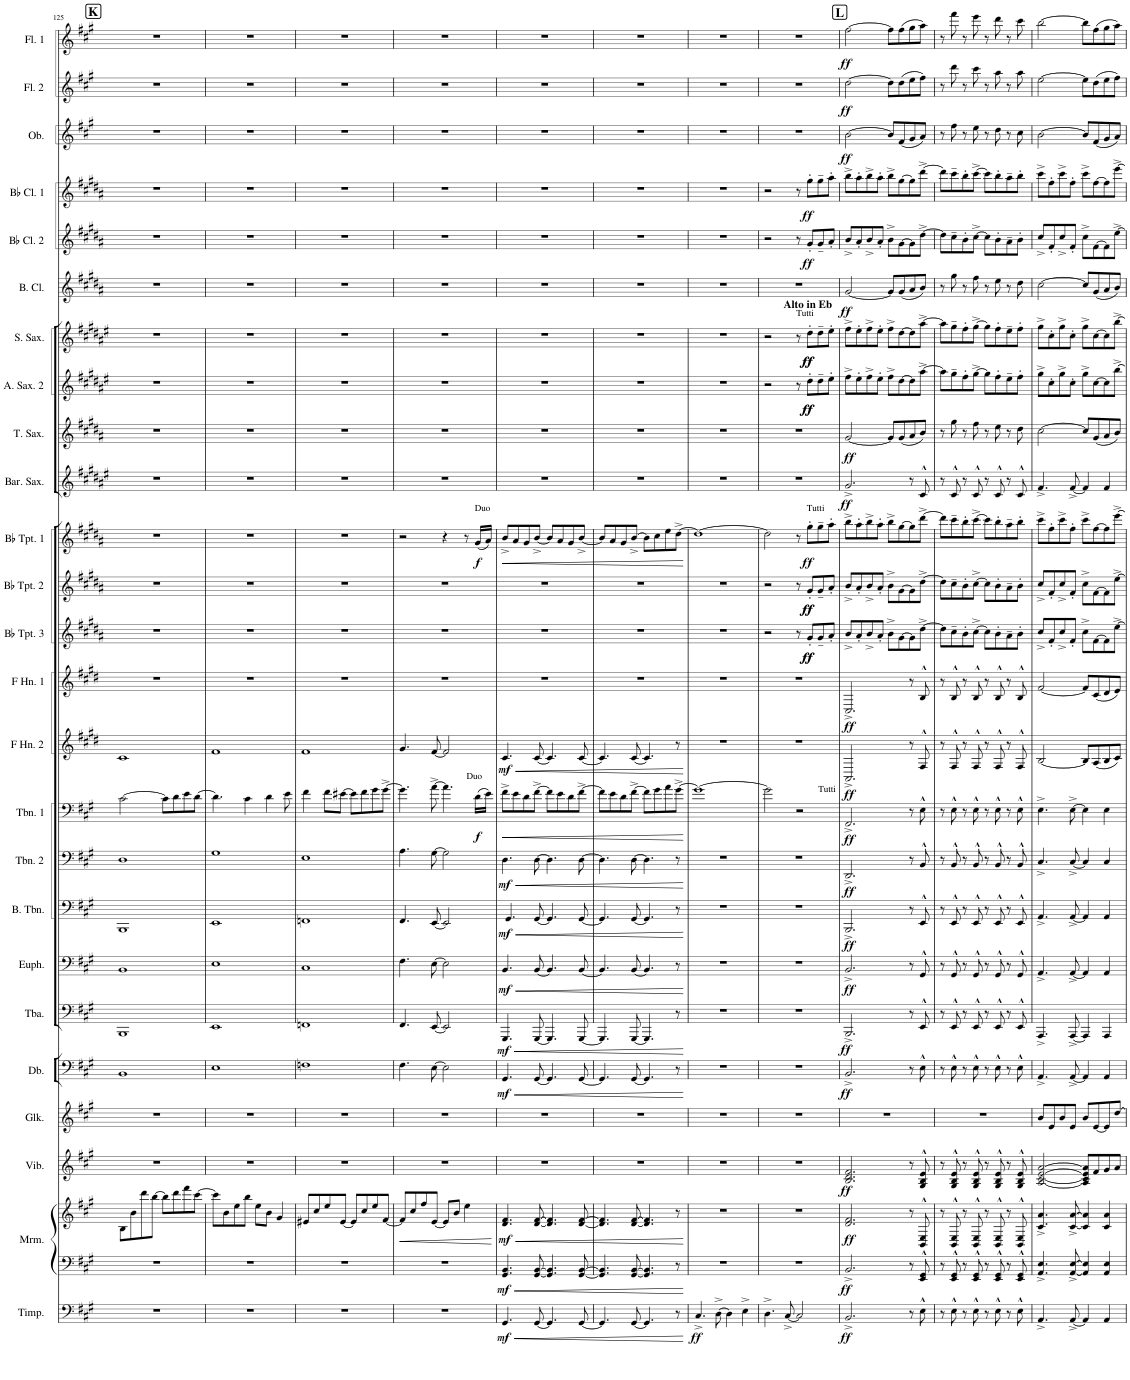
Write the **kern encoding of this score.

**kern	**dynam	**kern	**kern	**dynam	**kern	**dynam	**kern	**kern	**dynam	**kern	**dynam	**kern	**dynam	**kern	**dynam	**kern	**dynam	**kern	**dynam	**kern	**dynam	**kern	**dynam	**kern	**dynam	**kern	**dynam	**kern	**dynam	**kern	**dynam	**kern	**dynam	**kern	**dynam	**kern	**dynam	**kern	**dynam	**kern	**dynam	**kern	**dynam	**kern	**dynam	**kern	**dynam	**kern	**dynam
*part25	*part25	*part24	*part24	*part24	*part23	*part23	*part22	*part21	*part21	*part20	*part20	*part19	*part19	*part18	*part18	*part17	*part17	*part16	*part16	*part15	*part15	*part14	*part14	*part13	*part13	*part12	*part12	*part11	*part11	*part10	*part10	*part9	*part9	*part8	*part8	*part7	*part7	*part6	*part6	*part5	*part5	*part4	*part4	*part3	*part3	*part2	*part2	*part1	*part1
*staff26	*staff26	*staff25	*staff24	*staff24/25	*staff23	*staff23	*staff22	*staff21	*staff21	*staff20	*staff20	*staff19	*staff19	*staff18	*staff18	*staff17	*staff17	*staff16	*staff16	*staff15	*staff15	*staff14	*staff14	*staff13	*staff13	*staff12	*staff12	*staff11	*staff11	*staff10	*staff10	*staff9	*staff9	*staff8	*staff8	*staff7	*staff7	*staff6	*staff6	*staff5	*staff5	*staff4	*staff4	*staff3	*staff3	*staff2	*staff2	*staff1	*staff1
*I"Timpani	*	*I"Marimba	*	*	*I"Vibraphone	*	*I"Glockenspiel	*I"Double Bass	*	*I"Tuba	*	*I"Euphonium	*	*I"Bass Trombone	*	*I"Trombone 2	*	*I"Trombone 1	*	*I"F Horn 2	*	*I"F Horn 1	*	*I"Bb Trumpet 3	*	*I"Bb Trumpet 2	*	*I"Bb Trumpet 1	*	*I"Baritone Saxophone	*	*I"Tenor Saxophone	*	*I"Alto Saxophone 2	*	*I"Alto Saxophone 1	*	*I"Bass Clarinet	*	*I"Bb Clarinet 2	*	*I"Bb Clarinet 1	*	*I"Oboe	*	*I"Flute 2	*	*I"Flute 1	*
*I'Timp.	*	*I'Mrm.	*	*	*I'Vib.	*	*I'Glk.	*I'Db.	*	*I'Tba.	*	*I'Euph.	*	*I'B. Tbn.	*	*I'Tbn. 2	*	*I'Tbn. 1	*	*I'F Hn. 2	*	*I'F Hn. 1	*	*I'Bb Tpt. 3	*	*I'Bb Tpt. 2	*	*I'Bb Tpt. 1	*	*I'Bar. Sax.	*	*I'T. Sax.	*	*I'A. Sax. 2	*	*I'A. Sax. 1	*	*I'B. Cl.	*	*I'Bb Cl. 2	*	*I'Bb Cl. 1	*	*I'Ob.	*	*I'Fl. 2	*	*I'Fl. 1	*
!!LO:PB:g=z
*clefF4	*	*clefF4	*clefG2	*	*clefG2	*	*clefG2	*clefF4	*	*clefF4	*	*clefF4	*	*clefF4	*	*clefF4	*	*clefF4	*	*clefG2	*	*clefG2	*	*clefG2	*	*clefG2	*	*clefG2	*	*clefG2	*	*clefG2	*	*clefG2	*	*clefG2	*	*clefG2	*	*clefG2	*	*clefG2	*	*clefG2	*	*clefG2	*	*clefG2	*
*	*	*	*	*	*	*	*Trd-14c-24	*Trd7c12	*	*	*	*	*	*	*	*	*	*	*	*Trd4c7	*	*Trd4c7	*	*Trd1c2	*	*Trd1c2	*	*Trd1c2	*	*Trd12c21	*	*Trd8c14	*	*Trd5c9	*	*Trd1c2	*	*Trd8c14	*	*Trd1c2	*	*Trd1c2	*	*	*	*	*	*	*
*k[f#c#g#]	*	*k[f#c#g#]	*k[f#c#g#]	*	*k[f#c#g#]	*	*k[f#c#g#]	*k[f#c#g#]	*	*k[f#c#g#]	*	*k[f#c#g#]	*	*k[f#c#g#]	*	*k[f#c#g#]	*	*k[f#c#g#]	*	*k[f#c#g#d#]	*	*k[f#c#g#d#]	*	*k[f#c#g#d#a#]	*	*k[f#c#g#d#a#]	*	*k[f#c#g#d#a#]	*	*k[f#c#g#d#a#e#]	*	*k[f#c#g#d#a#]	*	*k[f#c#g#d#a#e#]	*	*k[f#c#g#d#a#e#]	*	*k[f#c#g#d#a#]	*	*k[f#c#g#d#a#]	*	*k[f#c#g#d#a#]	*	*k[f#c#g#]	*	*k[f#c#g#]	*	*k[f#c#g#]	*
*M4/4	*	*M4/4	*M4/4	*	*M4/4	*	*M4/4	*M4/4	*	*M4/4	*	*M4/4	*	*M4/4	*	*M4/4	*	*M4/4	*	*M4/4	*	*M4/4	*	*M4/4	*	*M4/4	*	*M4/4	*	*M4/4	*	*M4/4	*	*M4/4	*	*M4/4	*	*M4/4	*	*M4/4	*	*M4/4	*	*M4/4	*	*M4/4	*	*M4/4	*
!!LO:REH:place=s1:a:B:cj:fs=14:t=K
=125	=125	=125	=125	=125	=125	=125	=125	=125	=125	=125	=125	=125	=125	=125	=125	=125	=125	=125	=125	=125	=125	=125	=125	=125	=125	=125	=125	=125	=125	=125	=125	=125	=125	=125	=125	=125	=125	=125	=125	=125	=125	=125	=125	=125	=125	=125	=125	=125	=125
1r	.	1r	8B\L	.	1r	.	1r	1BB	.	1BBB	.	1BB	.	1BBB	.	1D	.	[2c#\	.	1c#	.	1r	.	1r	.	1r	.	1r	.	1r	.	1r	.	1r	.	1r	.	1r	.	1r	.	1r	.	1r	.	1r	.	1r	.
.	.	.	8b\	.	.	.	.	.	.	.	.	.	.	.	.	.	.	.	.	.	.	.	.	.	.	.	.	.	.	.	.	.	.	.	.	.	.	.	.	.	.	.	.	.	.	.	.	.	.
.	.	.	8ddd\	.	.	.	.	.	.	.	.	.	.	.	.	.	.	.	.	.	.	.	.	.	.	.	.	.	.	.	.	.	.	.	.	.	.	.	.	.	.	.	.	.	.	.	.	.	.
.	.	.	[8bb\J	.	.	.	.	.	.	.	.	.	.	.	.	.	.	.	.	.	.	.	.	.	.	.	.	.	.	.	.	.	.	.	.	.	.	.	.	.	.	.	.	.	.	.	.	.	.
.	.	.	8bb\L]	.	.	.	.	.	.	.	.	.	.	.	.	.	.	8c#\L]	.	.	.	.	.	.	.	.	.	.	.	.	.	.	.	.	.	.	.	.	.	.	.	.	.	.	.	.	.	.	.
.	.	.	8ddd\	.	.	.	.	.	.	.	.	.	.	.	.	.	.	8d\	.	.	.	.	.	.	.	.	.	.	.	.	.	.	.	.	.	.	.	.	.	.	.	.	.	.	.	.	.	.	.
.	.	.	8fff#\	.	.	.	.	.	.	.	.	.	.	.	.	.	.	8e\	.	.	.	.	.	.	.	.	.	.	.	.	.	.	.	.	.	.	.	.	.	.	.	.	.	.	.	.	.	.	.
.	.	.	[8ccc#\J	.	.	.	.	.	.	.	.	.	.	.	.	.	.	[8d\J	.	.	.	.	.	.	.	.	.	.	.	.	.	.	.	.	.	.	.	.	.	.	.	.	.	.	.	.	.	.	.
=126	=126	=126	=126	=126	=126	=126	=126	=126	=126	=126	=126	=126	=126	=126	=126	=126	=126	=126	=126	=126	=126	=126	=126	=126	=126	=126	=126	=126	=126	=126	=126	=126	=126	=126	=126	=126	=126	=126	=126	=126	=126	=126	=126	=126	=126	=126	=126	=126	=126
1r	.	1r	8ccc#\L]	.	1r	.	1r	1E	.	1EE	.	1E	.	1EE	.	1G#	.	4.d\]	.	1f#	.	1r	.	1r	.	1r	.	1r	.	1r	.	1r	.	1r	.	1r	.	1r	.	1r	.	1r	.	1r	.	1r	.	1r	.
.	.	.	8b\	.	.	.	.	.	.	.	.	.	.	.	.	.	.	.	.	.	.	.	.	.	.	.	.	.	.	.	.	.	.	.	.	.	.	.	.	.	.	.	.	.	.	.	.	.	.
.	.	.	8ee\	.	.	.	.	.	.	.	.	.	.	.	.	.	.	.	.	.	.	.	.	.	.	.	.	.	.	.	.	.	.	.	.	.	.	.	.	.	.	.	.	.	.	.	.	.	.
.	.	.	8bb\J	.	.	.	.	.	.	.	.	.	.	.	.	.	.	4c#\	.	.	.	.	.	.	.	.	.	.	.	.	.	.	.	.	.	.	.	.	.	.	.	.	.	.	.	.	.	.	.
.	.	.	8ee\L	.	.	.	.	.	.	.	.	.	.	.	.	.	.	.	.	.	.	.	.	.	.	.	.	.	.	.	.	.	.	.	.	.	.	.	.	.	.	.	.	.	.	.	.	.	.
.	.	.	8b\J	.	.	.	.	.	.	.	.	.	.	.	.	.	.	4d\	.	.	.	.	.	.	.	.	.	.	.	.	.	.	.	.	.	.	.	.	.	.	.	.	.	.	.	.	.	.	.
.	.	.	4g#/	.	.	.	.	.	.	.	.	.	.	.	.	.	.	.	.	.	.	.	.	.	.	.	.	.	.	.	.	.	.	.	.	.	.	.	.	.	.	.	.	.	.	.	.	.	.
.	.	.	.	.	.	.	.	.	.	.	.	.	.	.	.	.	.	8e\	.	.	.	.	.	.	.	.	.	.	.	.	.	.	.	.	.	.	.	.	.	.	.	.	.	.	.	.	.	.	.
=127	=127	=127	=127	=127	=127	=127	=127	=127	=127	=127	=127	=127	=127	=127	=127	=127	=127	=127	=127	=127	=127	=127	=127	=127	=127	=127	=127	=127	=127	=127	=127	=127	=127	=127	=127	=127	=127	=127	=127	=127	=127	=127	=127	=127	=127	=127	=127	=127	=127
1r	.	1r	8e#X/L	.	1r	.	1r	1Fn	.	1FFn	.	1C#	.	1FFn	.	1E	.	4f#\	.	1f#	.	1r	.	1r	.	1r	.	1r	.	1r	.	1r	.	1r	.	1r	.	1r	.	1r	.	1r	.	1r	.	1r	.	1r	.
.	.	.	8cc#/	.	.	.	.	.	.	.	.	.	.	.	.	.	.	.	.	.	.	.	.	.	.	.	.	.	.	.	.	.	.	.	.	.	.	.	.	.	.	.	.	.	.	.	.	.	.
.	.	.	8ee/	.	.	.	.	.	.	.	.	.	.	.	.	.	.	8f#\L	.	.	.	.	.	.	.	.	.	.	.	.	.	.	.	.	.	.	.	.	.	.	.	.	.	.	.	.	.	.	.
.	.	.	[8e#/J	.	.	.	.	.	.	.	.	.	.	.	.	.	.	[8e#X\J	.	.	.	.	.	.	.	.	.	.	.	.	.	.	.	.	.	.	.	.	.	.	.	.	.	.	.	.	.	.	.
.	.	.	8e#/L]	.	.	.	.	.	.	.	.	.	.	.	.	.	.	8e#\L]	.	.	.	.	.	.	.	.	.	.	.	.	.	.	.	.	.	.	.	.	.	.	.	.	.	.	.	.	.	.	.
.	.	.	8cc#/	.	.	.	.	.	.	.	.	.	.	.	.	.	.	8f#\	.	.	.	.	.	.	.	.	.	.	.	.	.	.	.	.	.	.	.	.	.	.	.	.	.	.	.	.	.	.	.
.	.	.	8ee/	.	.	.	.	.	.	.	.	.	.	.	.	.	.	8g#\	.	.	.	.	.	.	.	.	.	.	.	.	.	.	.	.	.	.	.	.	.	.	.	.	.	.	.	.	.	.	.
.	.	.	[8f#/J	.	.	.	.	.	.	.	.	.	.	.	.	.	.	[8g#^\J	.	.	.	.	.	.	.	.	.	.	.	.	.	.	.	.	.	.	.	.	.	.	.	.	.	.	.	.	.	.	.
=128	=128	=128	=128	=128	=128	=128	=128	=128	=128	=128	=128	=128	=128	=128	=128	=128	=128	=128	=128	=128	=128	=128	=128	=128	=128	=128	=128	=128	=128	=128	=128	=128	=128	=128	=128	=128	=128	=128	=128	=128	=128	=128	=128	=128	=128	=128	=128	=128	=128
!	!	!	!	!LO:HP:b	!	!	!	!	!	!	!	!	!	!	!	!	!	!	!	!	!	!	!	!	!	!	!	!	!	!	!	!	!	!	!	!	!	!	!	!	!	!	!	!	!	!	!	!	!
1r	.	1r	8f#/L]	<	1r	.	1r	4.F#\	.	4.FF#/	.	4.F#\	.	4.FF#/	.	4.A\	.	4.g#\]	.	4.g#/	.	1r	.	1r	.	1r	.	2r	.	1r	.	1r	.	1r	.	1r	.	1r	.	1r	.	1r	.	1r	.	1r	.	1r	.
.	.	.	8cc#/	.	.	.	.	.	.	.	.	.	.	.	.	.	.	.	.	.	.	.	.	.	.	.	.	.	.	.	.	.	.	.	.	.	.	.	.	.	.	.	.	.	.	.	.	.	.
.	.	.	8ff#/	.	.	.	.	.	.	.	.	.	.	.	.	.	.	.	.	.	.	.	.	.	.	.	.	.	.	.	.	.	.	.	.	.	.	.	.	.	.	.	.	.	.	.	.	.	.
.	.	.	[8e/J	.	.	.	.	[8E\	.	[8EE/	.	[8E\	.	[8EE/	.	[8G#\	.	[8a^\	.	[8f#/	.	.	.	.	.	.	.	.	.	.	.	.	.	.	.	.	.	.	.	.	.	.	.	.	.	.	.	.	.
.	.	.	8e/L]	.	.	.	.	2E\]	.	2EE/]	.	2E\]	.	2EE/]	.	2G#\]	.	4.a\]	.	2f#/]	.	.	.	.	.	.	.	4r	.	.	.	.	.	.	.	.	.	.	.	.	.	.	.	.	.	.	.	.	.
.	.	.	8b/J	.	.	.	.	.	.	.	.	.	.	.	.	.	.	.	.	.	.	.	.	.	.	.	.	.	.	.	.	.	.	.	.	.	.	.	.	.	.	.	.	.	.	.	.	.	.
.	.	.	4ee\	.	.	.	.	.	.	.	.	.	.	.	.	.	.	.	.	.	.	.	.	.	.	.	.	8r	.	.	.	.	.	.	.	.	.	.	.	.	.	.	.	.	.	.	.	.	.
!	!	!	!	!	!	!	!	!	!	!	!	!	!	!	!	!	!	!	!	!	!	!	!	!	!	!	!	!LO:TX:a:t=Duo	!	!	!	!	!	!	!	!	!	!	!	!	!	!	!	!	!	!	!	!	!
!	!	!	!	!	!	!	!	!	!	!	!	!	!	!	!	!	!	!LO:TX:a:t=Duo	!	!	!	!	!	!	!	!	!	!	!	!	!	!	!	!	!	!	!	!	!	!	!	!	!	!	!	!	!	!	!
!	!	!	!	!	!	!	!	!	!	!	!	!	!	!	!	!	!	!	!LO:DY:b	!	!	!	!	!	!	!	!	!	!LO:DY:b	!	!	!	!	!	!	!	!	!	!	!	!	!	!	!	!	!	!	!	!
.	.	.	.	.	.	.	.	.	.	.	.	.	.	.	.	.	.	(16d\LL	f	.	.	.	.	.	.	.	.	(16g#/LL	f	.	.	.	.	.	.	.	.	.	.	.	.	.	.	.	.	.	.	.	.
.	.	.	.	.	.	.	.	.	.	.	.	.	.	.	.	.	.	16e\JJ)	.	.	.	.	.	.	.	.	.	16a#/JJ)	.	.	.	.	.	.	.	.	.	.	.	.	.	.	.	.	.	.	.	.	.
.	.	.	.	[	.	.	.	.	.	.	.	.	.	.	.	.	.	.	.	.	.	.	.	.	.	.	.	.	.	.	.	.	.	.	.	.	.	.	.	.	.	.	.	.	.	.	.	.	.
=129	=129	=129	=129	=129	=129	=129	=129	=129	=129	=129	=129	=129	=129	=129	=129	=129	=129	=129	=129	=129	=129	=129	=129	=129	=129	=129	=129	=129	=129	=129	=129	=129	=129	=129	=129	=129	=129	=129	=129	=129	=129	=129	=129	=129	=129	=129	=129	=129	=129
!	!LO:HP:b	!	!	!LO:HP:b	!	!	!	!	!LO:HP:b	!	!LO:HP:b	!	!LO:HP:b	!	!LO:HP:b	!	!LO:HP:b	!	!LO:HP:b	!	!LO:HP:b	!	!	!	!	!	!	!	!LO:HP:b	!	!	!	!	!	!	!	!	!	!	!	!	!	!	!	!	!	!	!	!
!	!LO:DY:n=1:b	!	!	!LO:DY:n=1:b=2	!	!	!	!	!	!	!	!	!	!	!	!	!	!	!	!	!	!	!	!	!	!	!	!	!	!	!	!	!	!	!	!	!	!	!	!	!	!	!	!	!	!	!	!	!
!	!	!	!	!LO:DY:n=2:b	!	!	!	!	!LO:DY:n=1:b	!	!LO:DY:n=1:b	!	!LO:DY:n=1:b	!	!LO:DY:n=1:b	!	!LO:DY:n=1:b	!	!	!	!LO:DY:n=1:b	!	!	!	!	!	!	!	!	!	!	!	!	!	!	!	!	!	!	!	!	!	!	!	!	!	!	!	!
4.GG#/	< mf	4.GG#/ 4.BB/	4.d/ 4.f#/	< mf mf	1r	.	1r	4.GG#/	< mf	4.GGG#/	< mf	4.BB/	< mf	4.GG#/	< mf	4.D\	< mf	8f#^\L	<	4.c#/	< mf	1r	.	1r	.	1r	.	8b^/L	<	1r	.	1r	.	1r	.	1r	.	1r	.	1r	.	1r	.	1r	.	1r	.	1r	.
.	.	.	.	.	.	.	.	.	.	.	.	.	.	.	.	.	.	8e\	.	.	.	.	.	.	.	.	.	8a#/	.	.	.	.	.	.	.	.	.	.	.	.	.	.	.	.	.	.	.	.	.
.	.	.	.	.	.	.	.	.	.	.	.	.	.	.	.	.	.	8d\	.	.	.	.	.	.	.	.	.	8g#/	.	.	.	.	.	.	.	.	.	.	.	.	.	.	.	.	.	.	.	.	.
[8GG#/	.	[8GG#/ [8BB/	[8d/ [8f#/	.	.	.	.	[8GG#/	.	[8GGG#/	.	[8BB/	.	[8GG#/	.	[8D\	.	[8f#^\J	.	[8c#/	.	.	.	.	.	.	.	[8b^/J	.	.	.	.	.	.	.	.	.	.	.	.	.	.	.	.	.	.	.	.	.
4.GG#/]	.	4.GG#/] 4.BB/]	4.d/] 4.f#/]	.	.	.	.	4.GG#/]	.	4.GGG#/]	.	4.BB/]	.	4.GG#/]	.	4.D\]	.	8f#\L]	.	4.c#/]	.	.	.	.	.	.	.	8b/L]	.	.	.	.	.	.	.	.	.	.	.	.	.	.	.	.	.	.	.	.	.
.	.	.	.	.	.	.	.	.	.	.	.	.	.	.	.	.	.	8e\	.	.	.	.	.	.	.	.	.	8a#/	.	.	.	.	.	.	.	.	.	.	.	.	.	.	.	.	.	.	.	.	.
.	.	.	.	.	.	.	.	.	.	.	.	.	.	.	.	.	.	8d\	.	.	.	.	.	.	.	.	.	8g#/	.	.	.	.	.	.	.	.	.	.	.	.	.	.	.	.	.	.	.	.	.
[8GG#/	.	[8GG#/ [8BB/	[8d/ [8f#/	.	.	.	.	[8GG#/	.	[8GGG#/	.	[8BB/	.	[8GG#/	.	[8D\	.	[8f#^\J	.	[8c#/	.	.	.	.	.	.	.	[8b^/J	.	.	.	.	.	.	.	.	.	.	.	.	.	.	.	.	.	.	.	.	.
=130	=130	=130	=130	=130	=130	=130	=130	=130	=130	=130	=130	=130	=130	=130	=130	=130	=130	=130	=130	=130	=130	=130	=130	=130	=130	=130	=130	=130	=130	=130	=130	=130	=130	=130	=130	=130	=130	=130	=130	=130	=130	=130	=130	=130	=130	=130	=130	=130	=130
4.GG#/]	.	4.GG#/] 4.BB/]	4.d/] 4.f#/]	.	1r	.	1r	4.GG#/]	.	4.GGG#/]	.	4.BB/]	.	4.GG#/]	.	4.D\]	.	8f#\L]	.	4.c#/]	.	1r	.	1r	.	1r	.	8b/L]	.	1r	.	1r	.	1r	.	1r	.	1r	.	1r	.	1r	.	1r	.	1r	.	1r	.
.	.	.	.	.	.	.	.	.	.	.	.	.	.	.	.	.	.	8e\	.	.	.	.	.	.	.	.	.	8a#/	.	.	.	.	.	.	.	.	.	.	.	.	.	.	.	.	.	.	.	.	.
.	.	.	.	.	.	.	.	.	.	.	.	.	.	.	.	.	.	8d\	.	.	.	.	.	.	.	.	.	8g#/	.	.	.	.	.	.	.	.	.	.	.	.	.	.	.	.	.	.	.	.	.
[8GG#/	.	[8GG#/ [8BB/	[8d/ [8f#/	.	.	.	.	[8GG#/	.	[8GGG#/	.	[8BB/	.	[8GG#/	.	[8D\	.	[8f#^\J	.	[8c#/	.	.	.	.	.	.	.	[8b^/J	.	.	.	.	.	.	.	.	.	.	.	.	.	.	.	.	.	.	.	.	.
4.GG#/]	.	4.GG#/] 4.BB/]	4.d/] 4.f#/]	.	.	.	.	4.GG#/]	.	4.GGG#/]	.	4.BB/]	.	4.GG#/]	.	4.D\]	.	8f#\L]	.	4.c#/]	.	.	.	.	.	.	.	8b\L]	.	.	.	.	.	.	.	.	.	.	.	.	.	.	.	.	.	.	.	.	.
.	.	.	.	.	.	.	.	.	.	.	.	.	.	.	.	.	.	8g#\	.	.	.	.	.	.	.	.	.	8cc#\	.	.	.	.	.	.	.	.	.	.	.	.	.	.	.	.	.	.	.	.	.
.	.	.	.	.	.	.	.	.	.	.	.	.	.	.	.	.	.	8a\	.	.	.	.	.	.	.	.	.	8ee\	.	.	.	.	.	.	.	.	.	.	.	.	.	.	.	.	.	.	.	.	.
8r	.	8r	8r	.	.	.	.	8r	.	8r	.	8r	.	8r	.	8r	.	[8g#^\J	.	8r	.	.	.	.	.	.	.	[8dd#^\J	.	.	.	.	.	.	.	.	.	.	.	.	.	.	.	.	.	.	.	.	.
.	[	.	.	[	.	.	.	.	[	.	[	.	[	.	[	.	[	.	[	.	[	.	.	.	.	.	.	.	[	.	.	.	.	.	.	.	.	.	.	.	.	.	.	.	.	.	.	.	.
=131	=131	=131	=131	=131	=131	=131	=131	=131	=131	=131	=131	=131	=131	=131	=131	=131	=131	=131	=131	=131	=131	=131	=131	=131	=131	=131	=131	=131	=131	=131	=131	=131	=131	=131	=131	=131	=131	=131	=131	=131	=131	=131	=131	=131	=131	=131	=131	=131	=131
!	!LO:DY:b	!	!	!	!	!	!	!	!	!	!	!	!	!	!	!	!	!	!	!	!	!	!	!	!	!	!	!	!	!	!	!	!	!	!	!	!	!	!	!	!	!	!	!	!	!	!	!	!
4.C#^/	ff	1r	1r	.	1r	.	1r	1r	.	1r	.	1r	.	1r	.	1r	.	1g#_	.	1r	.	1r	.	1r	.	1r	.	1dd#_	.	1r	.	1r	.	1r	.	1r	.	1r	.	1r	.	1r	.	1r	.	1r	.	1r	.
[8D^\	.	.	.	.	.	.	.	.	.	.	.	.	.	.	.	.	.	.	.	.	.	.	.	.	.	.	.	.	.	.	.	.	.	.	.	.	.	.	.	.	.	.	.	.	.	.	.	.	.
4D\]	.	.	.	.	.	.	.	.	.	.	.	.	.	.	.	.	.	.	.	.	.	.	.	.	.	.	.	.	.	.	.	.	.	.	.	.	.	.	.	.	.	.	.	.	.	.	.	.	.
4E^\	.	.	.	.	.	.	.	.	.	.	.	.	.	.	.	.	.	.	.	.	.	.	.	.	.	.	.	.	.	.	.	.	.	.	.	.	.	.	.	.	.	.	.	.	.	.	.	.	.
=132	=132	=132	=132	=132	=132	=132	=132	=132	=132	=132	=132	=132	=132	=132	=132	=132	=132	=132	=132	=132	=132	=132	=132	=132	=132	=132	=132	=132	=132	=132	=132	=132	=132	=132	=132	=132	=132	=132	=132	=132	=132	=132	=132	=132	=132	=132	=132	=132	=132
4.D^\	.	1r	1r	.	1r	.	1r	1r	.	1r	.	1r	.	1r	.	1r	.	2g#\]	.	1r	.	1r	.	2r	.	2r	.	2dd#\]	.	1r	.	1r	.	2r	.	2r	.	1r	.	2r	.	2r	.	1r	.	1r	.	1r	.
[8C#^/	.	.	.	.	.	.	.	.	.	.	.	.	.	.	.	.	.	.	.	.	.	.	.	.	.	.	.	.	.	.	.	.	.	.	.	.	.	.	.	.	.	.	.	.	.	.	.	.	.
2C#/]	.	.	.	.	.	.	.	.	.	.	.	.	.	.	.	.	.	2r	.	.	.	.	.	8r	.	8r	.	8r	.	.	.	.	.	8r	.	8r	.	.	.	8r	.	8r	.	.	.	.	.	.	.
!	!	!	!	!	!	!	!	!	!	!	!	!	!	!	!	!	!	!	!	!	!	!	!	!	!	!	!	!	!	!	!	!	!	!	!	!LO:TX:a:B:t=Alto in Eb	!	!	!	!	!	!	!	!	!	!	!	!	!
!	!	!	!	!	!	!	!	!	!	!	!	!	!	!	!	!	!	!	!	!	!	!	!	!	!	!	!	!	!	!	!	!	!	!	!	!LO:TX:a:t=Tutti	!	!	!	!	!	!	!	!	!	!	!	!	!
!	!	!	!	!	!	!	!	!	!	!	!	!	!	!	!	!	!	!	!	!	!	!	!	!	!	!	!	!LO:TX:a:t=Tutti	!	!	!	!	!	!	!	!	!	!	!	!	!	!	!	!	!	!	!	!	!
!	!	!	!	!	!	!	!	!	!	!	!	!	!	!	!	!	!	!	!	!	!	!	!	!	!LO:DY:b	!	!	!	!	!	!	!	!	!	!	!	!	!	!	!	!	!	!	!	!	!	!	!	!
!	!	!	!	!	!	!	!	!	!	!	!	!	!	!	!	!	!	!	!	!	!	!	!	!	!LO:DY:n=1:b	!	!LO:DY:b	!	!	!	!	!	!	!	!	!	!	!	!	!	!	!	!	!	!	!	!	!	!
!	!	!	!	!	!	!	!	!	!	!	!	!	!	!	!	!	!	!	!	!	!	!	!	!	!	!	!LO:DY:n=1:b	!	!LO:DY:b	!	!	!	!	!	!LO:DY:b	!	!	!	!	!	!	!	!	!	!	!	!	!	!
!	!	!	!	!	!	!	!	!	!	!	!	!	!	!	!	!	!	!	!	!	!	!	!	!	!	!	!	!	!	!	!	!	!	!	!LO:DY:n=1:b	!	!LO:DY:b	!	!	!	!	!	!	!	!	!	!	!	!
!	!	!	!	!	!	!	!	!	!	!	!	!	!	!	!	!	!	!	!	!	!	!	!	!	!	!	!	!	!	!	!	!	!	!	!	!	!LO:DY:n=1:b	!	!	!	!LO:DY:b	!	!LO:DY:b	!	!	!	!	!	!
.	.	.	.	.	.	.	.	.	.	.	.	.	.	.	.	.	.	.	.	.	.	.	.	8g#'/L	ff ff	8g#'/L	ff ff	8gg#'\L	ff	.	.	.	.	8dd#'\L	ff ff	8dd#'\L	ff ff	.	.	8g#'/L	ff	8gg#'\L	ff	.	.	.	.	.	.
.	.	.	.	.	.	.	.	.	.	.	.	.	.	.	.	.	.	.	.	.	.	.	.	8g#~/	.	8g#~/	.	8gg#~\	.	.	.	.	.	8dd#~\	.	8dd#~\	.	.	.	8g#~/	.	8gg#~\	.	.	.	.	.	.	.
.	.	.	.	.	.	.	.	.	.	.	.	.	.	.	.	.	.	.	.	.	.	.	.	8a#'/J	.	8a#'/J	.	8aa#'\J	.	.	.	.	.	8ee#'\J	.	8ee#'\J	.	.	.	8a#'/J	.	8aa#'\J	.	.	.	.	.	.	.
!!LO:REH:place=s1:a:B:cj:fs=14:t=L
=133	=133	=133	=133	=133	=133	=133	=133	=133	=133	=133	=133	=133	=133	=133	=133	=133	=133	=133	=133	=133	=133	=133	=133	=133	=133	=133	=133	=133	=133	=133	=133	=133	=133	=133	=133	=133	=133	=133	=133	=133	=133	=133	=133	=133	=133	=133	=133	=133	=133
!	!	!	!	!	!	!	!	!	!	!	!	!	!	!	!	!	!	!LO:TX:a:t=Tutti	!	!	!	!	!	!	!	!	!	!	!	!	!	!	!	!	!	!	!	!	!	!	!	!	!	!	!	!	!	!	!
!	!LO:DY:b	!	!	!LO:DY:b=2	!	!	!	!	!	!	!	!	!	!	!	!	!	!	!	!	!	!	!	!	!	!	!	!	!	!	!	!	!	!	!	!	!	!	!	!	!	!	!	!	!	!	!	!	!
!	!	!	!	!LO:DY:n=1:b	!	!LO:DY:b	!	!	!LO:DY:b	!	!LO:DY:b	!	!LO:DY:b	!	!LO:DY:b	!	!LO:DY:b	!	!LO:DY:b	!	!LO:DY:b	!	!LO:DY:b	!	!	!	!	!	!	!	!LO:DY:b	!	!LO:DY:b	!	!	!	!	!	!LO:DY:b	!	!	!	!	!	!LO:DY:b	!	!LO:DY:b	!	!LO:DY:b
2.BB^/	ff	2.BB^/	2.d/ 2.f#/	ff ff	2.B/ 2.d/ 2.f#/	ff	1r	2.BB^/	ff	2.BBB^/	ff	2.BB^/	ff	2.BBB^/	ff	2.DD^/	ff	2.FF#^/	ff	2.AA^/	ff	2.C#^/	ff	8b^/L	.	8b^/L	.	8bb^\L	.	2.g#^/	ff	[2g#/	ff	8ff#^\L	.	8ff#^\L	.	[2g#/	ff	8b^/L	.	8bb^\L	.	[2b\	ff	[2dd\	ff	[2ff#\	ff
.	.	.	.	.	.	.	.	.	.	.	.	.	.	.	.	.	.	.	.	.	.	.	.	8a#'/	.	8a#'/	.	8aa#'\	.	.	.	.	.	8ee#'\	.	8ee#'\	.	.	.	8a#'/	.	8aa#'\	.	.	.	.	.	.	.
.	.	.	.	.	.	.	.	.	.	.	.	.	.	.	.	.	.	.	.	.	.	.	.	8b^/	.	8b^/	.	8bb^\	.	.	.	.	.	8ff#^\	.	8ff#^\	.	.	.	8b^/	.	8bb^\	.	.	.	.	.	.	.
.	.	.	.	.	.	.	.	.	.	.	.	.	.	.	.	.	.	.	.	.	.	.	.	8a#'/J	.	8a#'/J	.	8aa#'\J	.	.	.	.	.	8ee#'\J	.	8ee#'\J	.	.	.	8a#'/J	.	8aa#'\J	.	.	.	.	.	.	.
.	.	.	.	.	.	.	.	.	.	.	.	.	.	.	.	.	.	.	.	.	.	.	.	8b^\L	.	8b^\L	.	8bb^\L	.	.	.	8g#/L]	.	8ff#^\L	.	8ff#^\L	.	8g#/L]	.	8b^\L	.	8bb^\L	.	8b/L]	.	8dd\L]	.	8ff#\L]	.
.	.	.	.	.	.	.	.	.	.	.	.	.	.	.	.	.	.	.	.	.	.	.	.	[8g#\	.	[8g#\	.	[8gg#\	.	.	.	(8g#/	.	[8dd#\	.	[8dd#\	.	(8g#/	.	[8g#\	.	[8gg#\	.	(8f#/	.	(8dd\	.	(8ff#\	.
8r	.	8r	8r	.	8r	.	.	8r	.	8r	.	8r	.	8r	.	8r	.	8r	.	8r	.	8r	.	8g#\]	.	8g#\]	.	8gg#\]	.	8r	.	8a#/	.	8dd#\]	.	8dd#\]	.	8a#/	.	8g#\]	.	8gg#\]	.	8g#/	.	8ee\	.	8gg#\	.
8E^^\	.	8EE/^^ 8GG#/^^	8BB/^^ 8E/^^	.	8G#/^^ 8B/^^ 8e/^^	.	.	8E^^\	.	8EE^^/	.	8GG#^^/	.	8EE^^/	.	8BB^^/	.	8E^^\	.	8F#^^/	.	8B^^/	.	[8dd#^\J	.	[8dd#^\J	.	[8ddd#^\J	.	8c#^^/	.	8b/J)	.	[8aa#^\J	.	[8aa#^\J	.	8b/J)	.	[8dd#^\J	.	[8ddd#^\J	.	8a/J)	.	8ff#\J)	.	8aa\J)	.
=134	=134	=134	=134	=134	=134	=134	=134	=134	=134	=134	=134	=134	=134	=134	=134	=134	=134	=134	=134	=134	=134	=134	=134	=134	=134	=134	=134	=134	=134	=134	=134	=134	=134	=134	=134	=134	=134	=134	=134	=134	=134	=134	=134	=134	=134	=134	=134	=134	=134
8r	.	8r	8r	.	8r	.	1r	8r	.	8r	.	8r	.	8r	.	8r	.	8r	.	8r	.	8r	.	8dd#\L]	.	8dd#\L]	.	8ddd#\L]	.	8r	.	8r	.	8aa#\L]	.	8aa#\L]	.	8r	.	8dd#\L]	.	8ddd#\L]	.	8r	.	8r	.	8r	.
8E^^\	.	8EE/^^ 8GG#/^^	8BB/^^ 8E/^^	.	8G#/^^ 8B/^^ 8e/^^	.	.	8E^^\	.	8EE^^/	.	8GG#^^/	.	8EE^^/	.	8BB^^/	.	8E^^\	.	8F#^^/	.	8B^^/	.	8cc#~\	.	8cc#~\	.	8ccc#~\	.	8c#^^/	.	8gg#\	.	8gg#~\	.	8gg#~\	.	8gg#\	.	8cc#~\	.	8ccc#~\	.	8ff#\	.	8ddd\	.	8fff#\	.
8r	.	8r	8r	.	8r	.	.	8r	.	8r	.	8r	.	8r	.	8r	.	8r	.	8r	.	8r	.	8b'\	.	8b'\	.	8bb'\	.	8r	.	8r	.	8ff#'\	.	8ff#'\	.	8r	.	8b'\	.	8bb'\	.	8r	.	8r	.	8r	.
8E^^\	.	8EE/^^ 8GG#/^^	8BB/^^ 8E/^^	.	8G#/^^ 8B/^^ 8e/^^	.	.	8E^^\	.	8EE^^/	.	8GG#^^/	.	8EE^^/	.	8BB^^/	.	8E^^\	.	8F#^^/	.	8B^^/	.	[8cc#^\J	.	[8cc#^\J	.	[8ccc#^\J	.	8c#^^/	.	8ff#\	.	[8gg#^\J	.	[8gg#^\J	.	8ff#\	.	[8cc#^\J	.	[8ccc#^\J	.	8ee\	.	8ccc#\	.	8eee\	.
8r	.	8r	8r	.	8r	.	.	8r	.	8r	.	8r	.	8r	.	8r	.	8r	.	8r	.	8r	.	8cc#\L]	.	8cc#\L]	.	8ccc#\L]	.	8r	.	8r	.	8gg#\L]	.	8gg#\L]	.	8r	.	8cc#\L]	.	8ccc#\L]	.	8r	.	8r	.	8r	.
8E^^\	.	8EE/^^ 8GG#/^^	8BB/^^ 8E/^^	.	8G#/^^ 8B/^^ 8e/^^	.	.	8E^^\	.	8EE^^/	.	8GG#^^/	.	8EE^^/	.	8BB^^/	.	8E^^\	.	8F#^^/	.	8B^^/	.	8b'\	.	8b'\	.	8bb'\	.	8c#^^/	.	8ee\	.	8ff#'\	.	8ff#'\	.	8ee\	.	8b'\	.	8bb'\	.	8dd\	.	8aa\	.	8ddd\	.
8r	.	8r	8r	.	8r	.	.	8r	.	8r	.	8r	.	8r	.	8r	.	8r	.	8r	.	8r	.	8a#~\	.	8a#~\	.	8aa#~\	.	8r	.	8r	.	8ee#~\	.	8ee#~\	.	8r	.	8a#~\	.	8aa#~\	.	8r	.	8r	.	8r	.
8E^^\	.	8EE/^^ 8GG#/^^	8BB/^^ 8E/^^	.	8G#/^^ 8B/^^ 8e/^^	.	.	8E^^\	.	8EE^^/	.	8GG#^^/	.	8EE^^/	.	8BB^^/	.	8E^^\	.	8F#^^/	.	8B^^/	.	8b'\J	.	8b'\J	.	8bb'\J	.	8c#^^/	.	8dd#\	.	8ff#'\J	.	8ff#'\J	.	8dd#\	.	8b'\J	.	8bb'\J	.	8cc#\	.	8aa\	.	8ccc#\	.
=135	=135	=135	=135	=135	=135	=135	=135	=135	=135	=135	=135	=135	=135	=135	=135	=135	=135	=135	=135	=135	=135	=135	=135	=135	=135	=135	=135	=135	=135	=135	=135	=135	=135	=135	=135	=135	=135	=135	=135	=135	=135	=135	=135	=135	=135	=135	=135	=135	=135
4.AA^/	.	4.AA/^ 4.E/^	4.c#/^ 4.a/^	.	[2A/ [2c#/ [2e/ [2a/	.	8b/L	4.AA^/	.	4.AAA^/	.	4.AA^/	.	4.AA^/	.	4.C#^/	.	4.E^\	.	[2B/	.	[2f#/	.	8cc#^/L	.	8cc#^/L	.	8ccc#^\L	.	4.f#^/	.	[2cc#\	.	8gg#^\L	.	8gg#^\L	.	[2cc#\	.	8cc#^/L	.	8ccc#^\L	.	[2b\	.	[2ee\	.	[2bb\	.
.	.	.	.	.	.	.	8e/	.	.	.	.	.	.	.	.	.	.	.	.	.	.	.	.	8f#'/	.	8f#'/	.	8ff#'\	.	.	.	.	.	8cc#'\	.	8cc#'\	.	.	.	8f#'/	.	8ff#'\	.	.	.	.	.	.	.
.	.	.	.	.	.	.	8b/	.	.	.	.	.	.	.	.	.	.	.	.	.	.	.	.	8cc#^/	.	8cc#^/	.	8ccc#^\	.	.	.	.	.	8gg#^\	.	8gg#^\	.	.	.	8cc#^/	.	8ccc#^\	.	.	.	.	.	.	.
[8AA^/	.	[8AA/^ [8E/^	[8c#/^ [8a/^	.	.	.	8e/J	[8AA^/	.	[8AAA^/	.	[8AA^/	.	[8AA^/	.	[8C#^/	.	[8E^\	.	.	.	.	.	8f#'/J	.	8f#'/J	.	8ff#'\J	.	[8f#^/	.	.	.	8cc#'\J	.	8cc#'\J	.	.	.	8f#'/J	.	8ff#'\J	.	.	.	.	.	.	.
4AA/]	.	4AA/] 4E/]	4c#/] 4a/]	.	8A/] 8c#/] 8e/] 8a/]L	.	8b/L	4AA/]	.	4AAA/]	.	4AA/]	.	4AA/]	.	4C#/]	.	4E\]	.	8B/L]	.	8f#/L]	.	8cc#^\L	.	8cc#^\L	.	8ccc#^\L	.	4f#/]	.	8cc#/L]	.	8gg#^\L	.	8gg#^\L	.	8cc#/L]	.	8cc#^\L	.	8ccc#^\L	.	8b/L]	.	8ee\L]	.	8bb\L]	.
.	.	.	.	.	8f#/	.	[8e/	.	.	.	.	.	.	.	.	.	.	.	.	(8A/	.	(8c#/	.	[8f#\	.	[8f#\	.	[8ff#\	.	.	.	(8g#/	.	[8cc#\	.	[8cc#\	.	(8g#/	.	[8f#\	.	[8ff#\	.	(8f#/	.	(8dd\	.	(8ff#\	.
4AA/	.	4AA/ 4E/	4c#/ 4a/	.	8g#/	.	8e/]	4AA/	.	4AAA/	.	4AA/	.	4AA/	.	4C#/	.	4E\	.	8B/	.	8d#/	.	8f#\]	.	8f#\]	.	8ff#\]	.	4f#/	.	8a#/	.	8cc#\]	.	8cc#\]	.	8a#/	.	8f#\]	.	8ff#\]	.	8g#/	.	8ee\	.	8gg#\	.
.	.	.	.	.	8a/J	.	[8dd/J	.	.	.	.	.	.	.	.	.	.	.	.	8c#/J)	.	8e/J)	.	[8ee^\J	.	[8ee^\J	.	[8eee^\J	.	.	.	8b/J)	.	[8bb^\J	.	[8bb^\J	.	8b/J)	.	[8ee^\J	.	[8eee^\J	.	8a/J)	.	8ff#\J)	.	8aa\J)	.
=	=	=	=	=	=	=	=	=	=	=	=	=	=	=	=	=	=	=	=	=	=	=	=	=	=	=	=	=	=	=	=	=	=	=	=	=	=	=	=	=	=	=	=	=	=	=	=	=	=
*-	*-	*-	*-	*-	*-	*-	*-	*-	*-	*-	*-	*-	*-	*-	*-	*-	*-	*-	*-	*-	*-	*-	*-	*-	*-	*-	*-	*-	*-	*-	*-	*-	*-	*-	*-	*-	*-	*-	*-	*-	*-	*-	*-	*-	*-	*-	*-	*-	*-
